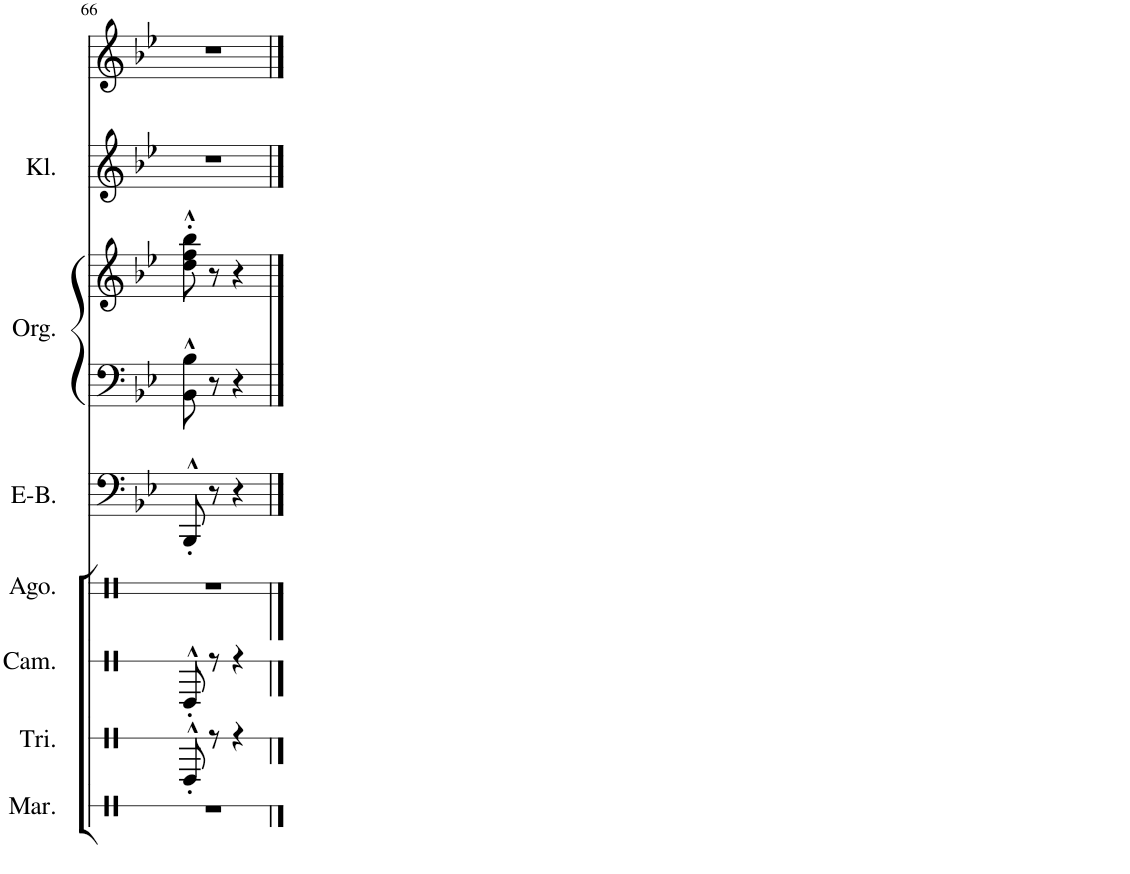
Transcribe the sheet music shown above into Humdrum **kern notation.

**kern	**kern	**kern	**kern	**kern	**kern	**kern	**kern	**kern
*part8	*part7	*part6	*part5	*part4	*part3	*part3	*part2	*part1
*staff9	*staff8	*staff7	*staff6	*staff5	*staff4	*staff3	*staff2	*staff1
*I"Maracas	*I"Triangel	*I"Campana/Cowbell	*I"Agogo	*I"E-Bass	*I"Orgel	*	*I"Klarinette	*I"[Voice]
*I'Mar.	*I'Tri.	*I'Cam.	*I'Ago.	*I'E-B.	*I'Org.	*	*I'Kl.	*I'V
!!LO:PB:g=z
*clefX	*clefX	*clefX	*clefX	*clefF4	*clefF4	*clefG2	*clefG2	*clefG2
*	*	*	*	*	*	*	*Trd1c2	*
*k[]	*k[]	*k[]	*k[]	*k[b-e-]	*k[b-e-]	*k[b-e-]	*k[b-e-]	*k[b-e-]
*	*	*	*	*B-:	*B-:	*B-:	*B-:	*B-:
*M2/4	*M2/4	*M2/4	*M2/4	*M2/4	*M2/4	*M2/4	*M2/4	*M2/4
=66	=66	=66	=66	=66	=66	=66	=66	=66
2r	8e'^^/	8e'^^/	2r	8BBB-'^^/	8BB-\^^ 8B-\^^	8dd\'^^ 8ff\'^^ 8bb-\'^^	2r	2r
.	8r	8r	.	8r	8r	8r	.	.
.	4r	4r	.	4r	4r	4r	.	.
==	==	==	==	==	==	==	==	==
*-	*-	*-	*-	*-	*-	*-	*-	*-
